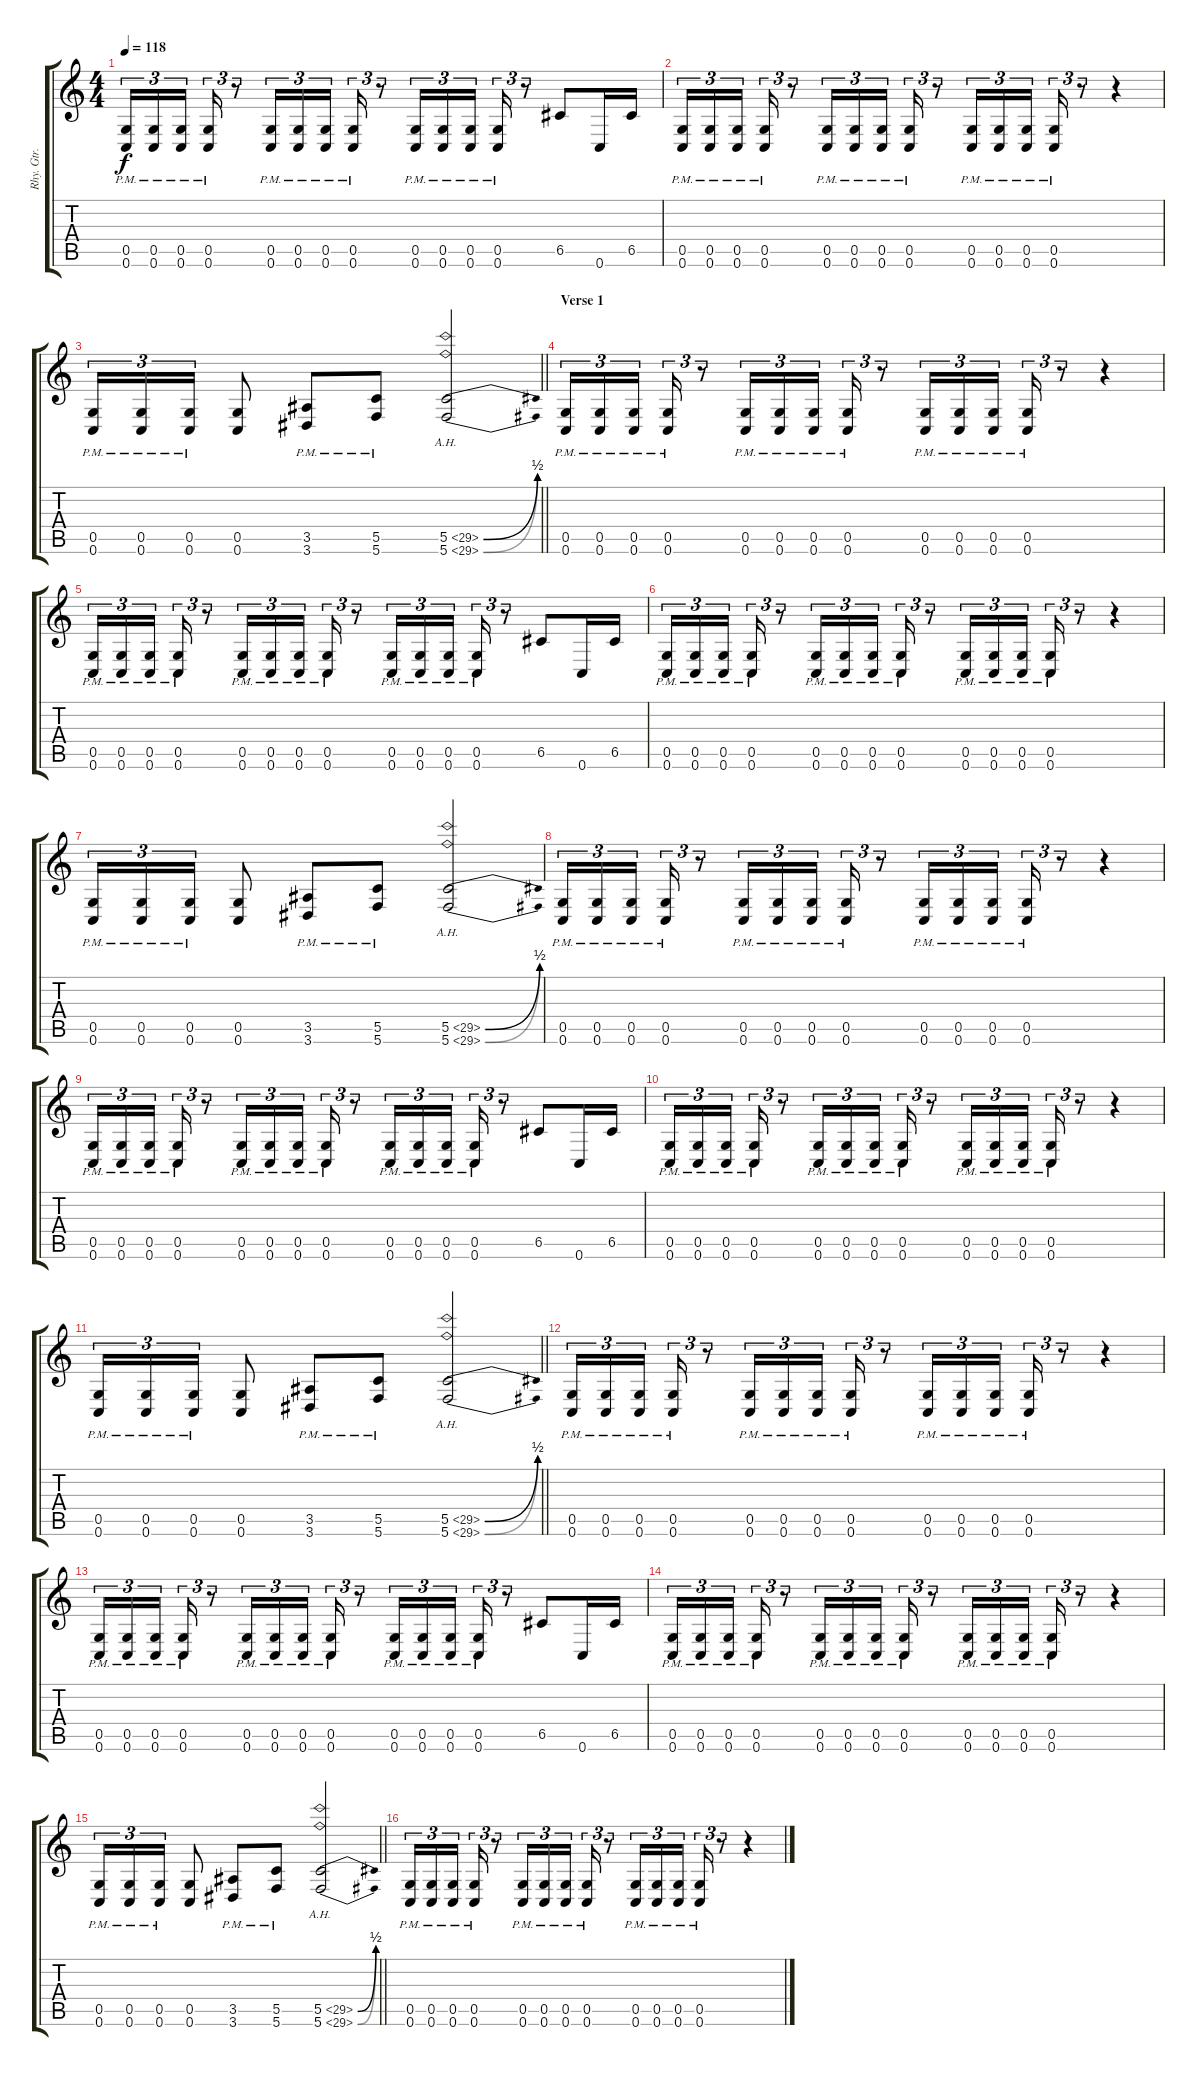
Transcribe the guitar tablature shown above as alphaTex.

\track ("Rhy. Gtr. 1" "Rhy. Gtr. ") {instrument distortionguitar}
\staff {score tabs}
\tuning (D4 A3 F3 C3 G2 C2) {hide}
\ts (4 4)
\tempo 118
\clef g2
\ks c
(0.5{pm} 0.6{pm}).16{tu (3 2) dy f} (0.5{pm} 0.6{pm}).16{tu (3 2)} (0.5{pm} 0.6{pm}).16{tu (3 2) beam splitsecondary} (0.5{pm} 0.6{pm}).16{tu (3 2)} r.8{tu (3 2)} (0.5{pm} 0.6{pm}).16{tu (3 2)} (0.5{pm} 0.6{pm}).16{tu (3 2)} (0.5{pm} 0.6{pm}).16{tu (3 2) beam splitsecondary} (0.5{pm} 0.6{pm}).16{tu (3 2)} r.8{tu (3 2)} (0.5{pm} 0.6{pm}).16{tu (3 2)} (0.5{pm} 0.6{pm}).16{tu (3 2)} (0.5{pm} 0.6{pm}).16{tu (3 2) beam splitsecondary} (0.5{pm} 0.6{pm}).16{tu (3 2)} r.8{tu (3 2)} 6.5.8 0.6.16 6.5.16 |
(0.5{pm} 0.6{pm}).16{tu (3 2)} (0.5{pm} 0.6{pm}).16{tu (3 2)} (0.5{pm} 0.6{pm}).16{tu (3 2) beam splitsecondary} (0.5{pm} 0.6{pm}).16{tu (3 2)} r.8{tu (3 2)} (0.5{pm} 0.6{pm}).16{tu (3 2)} (0.5{pm} 0.6{pm}).16{tu (3 2)} (0.5{pm} 0.6{pm}).16{tu (3 2) beam splitsecondary} (0.5{pm} 0.6{pm}).16{tu (3 2)} r.8{tu (3 2)} (0.5{pm} 0.6{pm}).16{tu (3 2)} (0.5{pm} 0.6{pm}).16{tu (3 2)} (0.5{pm} 0.6{pm}).16{tu (3 2) beam splitsecondary} (0.5{pm} 0.6{pm}).16{tu (3 2)} r.8{tu (3 2)} r.4 |
\barLineRight lightlight
(0.5{pm} 0.6{pm}).16{tu (3 2)} (0.5{pm} 0.6{pm}).16{tu (3 2)} (0.5{pm} 0.6{pm}).16{tu (3 2)} (0.5 0.6).8 (3.5{pm} 3.6{pm}).8 (5.5{pm} 5.6{pm}).8 (5.5{be (bend 0 0 60 2) ah 24} 5.6{be (bend 0 0 60 2) ah 24}).2 |
\section ("" "Verse 1")
(0.5{pm} 0.6{pm}).16{tu (3 2)} (0.5{pm} 0.6{pm}).16{tu (3 2)} (0.5{pm} 0.6{pm}).16{tu (3 2) beam splitsecondary} (0.5{pm} 0.6{pm}).16{tu (3 2)} r.8{tu (3 2)} (0.5{pm} 0.6{pm}).16{tu (3 2)} (0.5{pm} 0.6{pm}).16{tu (3 2)} (0.5{pm} 0.6{pm}).16{tu (3 2) beam splitsecondary} (0.5{pm} 0.6{pm}).16{tu (3 2)} r.8{tu (3 2)} (0.5{pm} 0.6{pm}).16{tu (3 2)} (0.5{pm} 0.6{pm}).16{tu (3 2)} (0.5{pm} 0.6{pm}).16{tu (3 2) beam splitsecondary} (0.5{pm} 0.6{pm}).16{tu (3 2)} r.8{tu (3 2)} r.4 |
(0.5{pm} 0.6{pm}).16{tu (3 2)} (0.5{pm} 0.6{pm}).16{tu (3 2)} (0.5{pm} 0.6{pm}).16{tu (3 2) beam splitsecondary} (0.5{pm} 0.6{pm}).16{tu (3 2)} r.8{tu (3 2)} (0.5{pm} 0.6{pm}).16{tu (3 2)} (0.5{pm} 0.6{pm}).16{tu (3 2)} (0.5{pm} 0.6{pm}).16{tu (3 2) beam splitsecondary} (0.5{pm} 0.6{pm}).16{tu (3 2)} r.8{tu (3 2)} (0.5{pm} 0.6{pm}).16{tu (3 2)} (0.5{pm} 0.6{pm}).16{tu (3 2)} (0.5{pm} 0.6{pm}).16{tu (3 2) beam splitsecondary} (0.5{pm} 0.6{pm}).16{tu (3 2)} r.8{tu (3 2)} 6.5.8 0.6.16 6.5.16 |
(0.5{pm} 0.6{pm}).16{tu (3 2)} (0.5{pm} 0.6{pm}).16{tu (3 2)} (0.5{pm} 0.6{pm}).16{tu (3 2) beam splitsecondary} (0.5{pm} 0.6{pm}).16{tu (3 2)} r.8{tu (3 2)} (0.5{pm} 0.6{pm}).16{tu (3 2)} (0.5{pm} 0.6{pm}).16{tu (3 2)} (0.5{pm} 0.6{pm}).16{tu (3 2) beam splitsecondary} (0.5{pm} 0.6{pm}).16{tu (3 2)} r.8{tu (3 2)} (0.5{pm} 0.6{pm}).16{tu (3 2)} (0.5{pm} 0.6{pm}).16{tu (3 2)} (0.5{pm} 0.6{pm}).16{tu (3 2) beam splitsecondary} (0.5{pm} 0.6{pm}).16{tu (3 2)} r.8{tu (3 2)} r.4 |
(0.5{pm} 0.6{pm}).16{tu (3 2)} (0.5{pm} 0.6{pm}).16{tu (3 2)} (0.5{pm} 0.6{pm}).16{tu (3 2)} (0.5 0.6).8 (3.5{pm} 3.6{pm}).8 (5.5{pm} 5.6{pm}).8 (5.5{be (bend 0 0 60 2) ah 24} 5.6{be (bend 0 0 60 2) ah 24}).2 |
(0.5{pm} 0.6{pm}).16{tu (3 2)} (0.5{pm} 0.6{pm}).16{tu (3 2)} (0.5{pm} 0.6{pm}).16{tu (3 2) beam splitsecondary} (0.5{pm} 0.6{pm}).16{tu (3 2)} r.8{tu (3 2)} (0.5{pm} 0.6{pm}).16{tu (3 2)} (0.5{pm} 0.6{pm}).16{tu (3 2)} (0.5{pm} 0.6{pm}).16{tu (3 2) beam splitsecondary} (0.5{pm} 0.6{pm}).16{tu (3 2)} r.8{tu (3 2)} (0.5{pm} 0.6{pm}).16{tu (3 2)} (0.5{pm} 0.6{pm}).16{tu (3 2)} (0.5{pm} 0.6{pm}).16{tu (3 2) beam splitsecondary} (0.5{pm} 0.6{pm}).16{tu (3 2)} r.8{tu (3 2)} r.4 |
(0.5{pm} 0.6{pm}).16{tu (3 2)} (0.5{pm} 0.6{pm}).16{tu (3 2)} (0.5{pm} 0.6{pm}).16{tu (3 2) beam splitsecondary} (0.5{pm} 0.6{pm}).16{tu (3 2)} r.8{tu (3 2)} (0.5{pm} 0.6{pm}).16{tu (3 2)} (0.5{pm} 0.6{pm}).16{tu (3 2)} (0.5{pm} 0.6{pm}).16{tu (3 2) beam splitsecondary} (0.5{pm} 0.6{pm}).16{tu (3 2)} r.8{tu (3 2)} (0.5{pm} 0.6{pm}).16{tu (3 2)} (0.5{pm} 0.6{pm}).16{tu (3 2)} (0.5{pm} 0.6{pm}).16{tu (3 2) beam splitsecondary} (0.5{pm} 0.6{pm}).16{tu (3 2)} r.8{tu (3 2)} 6.5.8 0.6.16 6.5.16 |
(0.5{pm} 0.6{pm}).16{tu (3 2)} (0.5{pm} 0.6{pm}).16{tu (3 2)} (0.5{pm} 0.6{pm}).16{tu (3 2) beam splitsecondary} (0.5{pm} 0.6{pm}).16{tu (3 2)} r.8{tu (3 2)} (0.5{pm} 0.6{pm}).16{tu (3 2)} (0.5{pm} 0.6{pm}).16{tu (3 2)} (0.5{pm} 0.6{pm}).16{tu (3 2) beam splitsecondary} (0.5{pm} 0.6{pm}).16{tu (3 2)} r.8{tu (3 2)} (0.5{pm} 0.6{pm}).16{tu (3 2)} (0.5{pm} 0.6{pm}).16{tu (3 2)} (0.5{pm} 0.6{pm}).16{tu (3 2) beam splitsecondary} (0.5{pm} 0.6{pm}).16{tu (3 2)} r.8{tu (3 2)} r.4 |
\barLineRight lightlight
(0.5{pm} 0.6{pm}).16{tu (3 2)} (0.5{pm} 0.6{pm}).16{tu (3 2)} (0.5{pm} 0.6{pm}).16{tu (3 2)} (0.5 0.6).8 (3.5{pm} 3.6{pm}).8 (5.5{pm} 5.6{pm}).8 (5.5{be (bend 0 0 60 2) ah 24} 5.6{be (bend 0 0 60 2) ah 24}).2 |
\section ("" "")
(0.5{pm} 0.6{pm}).16{tu (3 2)} (0.5{pm} 0.6{pm}).16{tu (3 2)} (0.5{pm} 0.6{pm}).16{tu (3 2) beam splitsecondary} (0.5{pm} 0.6{pm}).16{tu (3 2)} r.8{tu (3 2)} (0.5{pm} 0.6{pm}).16{tu (3 2)} (0.5{pm} 0.6{pm}).16{tu (3 2)} (0.5{pm} 0.6{pm}).16{tu (3 2) beam splitsecondary} (0.5{pm} 0.6{pm}).16{tu (3 2)} r.8{tu (3 2)} (0.5{pm} 0.6{pm}).16{tu (3 2)} (0.5{pm} 0.6{pm}).16{tu (3 2)} (0.5{pm} 0.6{pm}).16{tu (3 2) beam splitsecondary} (0.5{pm} 0.6{pm}).16{tu (3 2)} r.8{tu (3 2)} r.4 |
(0.5{pm} 0.6{pm}).16{tu (3 2)} (0.5{pm} 0.6{pm}).16{tu (3 2)} (0.5{pm} 0.6{pm}).16{tu (3 2) beam splitsecondary} (0.5{pm} 0.6{pm}).16{tu (3 2)} r.8{tu (3 2)} (0.5{pm} 0.6{pm}).16{tu (3 2)} (0.5{pm} 0.6{pm}).16{tu (3 2)} (0.5{pm} 0.6{pm}).16{tu (3 2) beam splitsecondary} (0.5{pm} 0.6{pm}).16{tu (3 2)} r.8{tu (3 2)} (0.5{pm} 0.6{pm}).16{tu (3 2)} (0.5{pm} 0.6{pm}).16{tu (3 2)} (0.5{pm} 0.6{pm}).16{tu (3 2) beam splitsecondary} (0.5{pm} 0.6{pm}).16{tu (3 2)} r.8{tu (3 2)} 6.5.8 0.6.16 6.5.16 |
(0.5{pm} 0.6{pm}).16{tu (3 2)} (0.5{pm} 0.6{pm}).16{tu (3 2)} (0.5{pm} 0.6{pm}).16{tu (3 2) beam splitsecondary} (0.5{pm} 0.6{pm}).16{tu (3 2)} r.8{tu (3 2)} (0.5{pm} 0.6{pm}).16{tu (3 2)} (0.5{pm} 0.6{pm}).16{tu (3 2)} (0.5{pm} 0.6{pm}).16{tu (3 2) beam splitsecondary} (0.5{pm} 0.6{pm}).16{tu (3 2)} r.8{tu (3 2)} (0.5{pm} 0.6{pm}).16{tu (3 2)} (0.5{pm} 0.6{pm}).16{tu (3 2)} (0.5{pm} 0.6{pm}).16{tu (3 2) beam splitsecondary} (0.5{pm} 0.6{pm}).16{tu (3 2)} r.8{tu (3 2)} r.4 |
\barLineRight lightlight
(0.5{pm} 0.6{pm}).16{tu (3 2)} (0.5{pm} 0.6{pm}).16{tu (3 2)} (0.5{pm} 0.6{pm}).16{tu (3 2)} (0.5 0.6).8 (3.5{pm} 3.6{pm}).8 (5.5{pm} 5.6{pm}).8 (5.5{be (bend 0 0 60 2) ah 24} 5.6{be (bend 0 0 60 2) ah 24}).2 |
(0.5{pm} 0.6{pm}).16{tu (3 2)} (0.5{pm} 0.6{pm}).16{tu (3 2)} (0.5{pm} 0.6{pm}).16{tu (3 2) beam splitsecondary} (0.5{pm} 0.6{pm}).16{tu (3 2)} r.8{tu (3 2)} (0.5{pm} 0.6{pm}).16{tu (3 2)} (0.5{pm} 0.6{pm}).16{tu (3 2)} (0.5{pm} 0.6{pm}).16{tu (3 2) beam splitsecondary} (0.5{pm} 0.6{pm}).16{tu (3 2)} r.8{tu (3 2)} (0.5{pm} 0.6{pm}).16{tu (3 2)} (0.5{pm} 0.6{pm}).16{tu (3 2)} (0.5{pm} 0.6{pm}).16{tu (3 2) beam splitsecondary} (0.5{pm} 0.6{pm}).16{tu (3 2)} r.8{tu (3 2)} r.4
